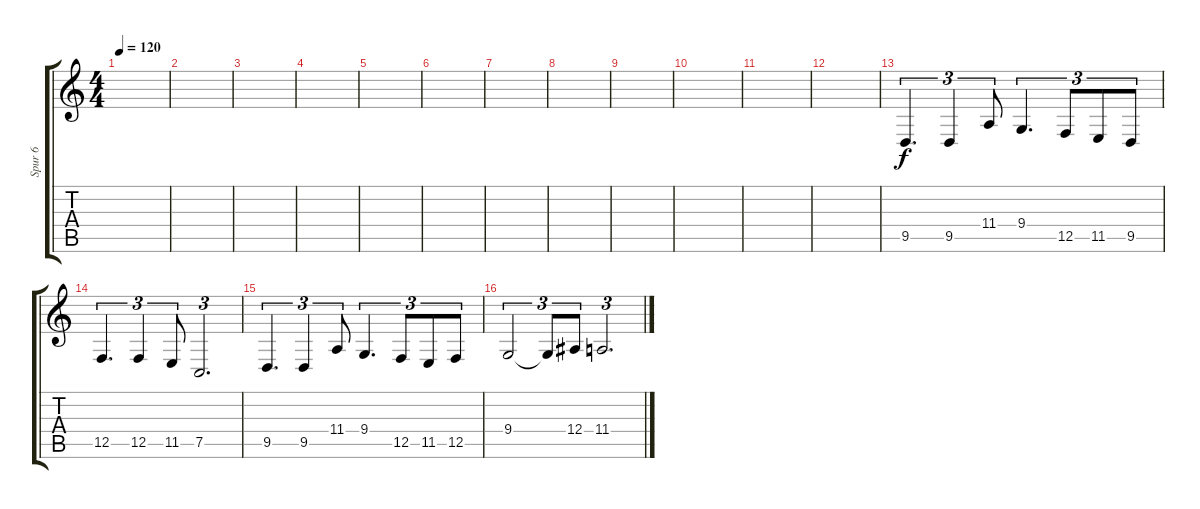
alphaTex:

\track ("Spur 6" "Spur 6") {instrument accordion}
\staff {score tabs}
\tuning (C4 G3 Eb3 Bb2 F2 C2) {hide}
\ts (4 4)
\tempo 120
\clef g2
\ks c
|
|
|
|
|
|
|
|
|
|
|
|
9.5.4{d tu (3 2) dy f} 9.5.4{tu (3 2)} 11.4.8{tu (3 2)} 9.4.4{d tu (3 2)} 12.5.8{tu (3 2)} 11.5.8{tu (3 2)} 9.5.8{tu (3 2)} |
12.5.4{d tu (3 2)} 12.5.4{tu (3 2)} 11.5.8{tu (3 2)} 7.5.2{d tu (3 2)} |
9.5.4{d tu (3 2)} 9.5.4{tu (3 2)} 11.4.8{tu (3 2)} 9.4.4{d tu (3 2)} 12.5.8{tu (3 2)} 11.5.8{tu (3 2)} 12.5.8{tu (3 2)} |
9.4.2{tu (3 2)} 9.4{t}.8{tu (3 2)} 12.4.8{tu (3 2)} 11.4.2{d tu (3 2)}
